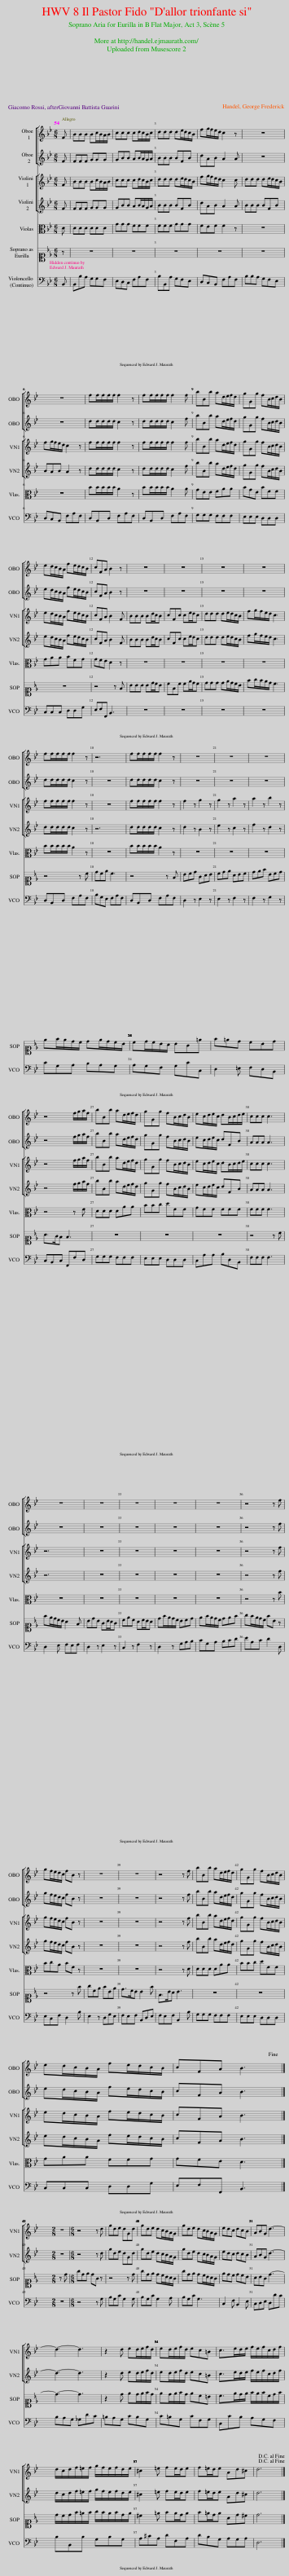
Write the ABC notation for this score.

X:1
%%score [ 1 2 ] [ 3 4 ] [ 5 6 ] 7 8 { ( 9 11 12 ) | ( 10 13 ) } 14 15 16
L:1/8
Q:1/4=54
M:6/8
I:linebreak $
K:Bb
V:1 treble
V:2 treble
V:3 tenor
V:4 bass
V:5 treble
V:6 treble
V:7 alto
V:8 alto1
V:9 treble
V:11 treble
V:12 treble
V:10 bass
V:13 bass
V:14 bass
V:15 bass
V:16 bass-8
V:1
 F | BBB Bc/B/A/B/ | ccc cd/c/B/c/ | ddd de/d/c/B/ | fg/f/e/d/ c2 z | %5
 z6 |$ z6 | ff/f/f/f/ f2 z | ff/f/f/f/ f2 f | bBb ad/e/f/d/ | %10
 gGg fB/c/d/B/ |$ ed/c/B/A/ fe/d/c/B/ | cFA B2 z | z6 | z6 | %15
 z6 | z6 |$ ff/f/f/f/ f2 z | z6 | ff/f/f/f/ f2 z | %20
 z6 | z6 | z6 |$ z6 | z6 | %25
 z6 |$ z4 f/g/a/f/ | bBb ad/e/f/d/ | gGg fB/c/d/B/ | ec/d/e/c/ dB/c/d/e/ | %30
 ccc c3 |$ z6 | z6 | z6 | z6 | %35
 z6 | z4 z f |$ gf/e/d/c/ fB z | z6 | z6 | %40
 z4 z f | bBb ad/e/f/d/ | gGg fB/c/d/B/ |$ ed/c/B/A/ fe/d/c/B/ | cFA B3!fine! |]$ %45
[K:Cb][M:2/8] z2 |[M:6/8] z6 | z6 | z6 | z6 | %50
 z6 | z6 |$ z6 | z6 | z6 | %55
 z6 |$ z6 | z6 | z6 | z6!D.C.!!D.C.! |] %60
V:2
 F | FFF GGG | GBB AB/A/G/A/ | BBB BFB | dAB A2 A | %5
 z6 |$ z6 | dd/d/d/d/ c2 z | dd/d/d/d/ c2 f | bBb ad/e/f/d/ | %10
 gGg fB/c/d/B/ |$ ed/c/B/A/ fe/d/c/B/ | cFA B2 z | z6 | z6 | %15
 z6 | z6 |$ dd/d/d/d/ c2 z | z6 | dd/d/d/d/ c2 z | %20
 z6 | z6 | z6 |$ z6 | z6 | %25
 z6 |$ z4 f/g/a/f/ | bBb ad/e/f/d/ | gGg fB/c/d/B/ | ec/d/e/c/ dFB | %30
 AAA A3 |$ z6 | z6 | z6 | z6 | %35
 z6 | z4 z f |$ gf/e/d/c/ fB z | z6 | z6 | %40
 z4 z f | bBb ad/e/f/d/ | gGg fB/c/d/B/ |$ ed/c/B/A/ fe/d/c/B/ | cFA B3 |]$ %45
[K:Cb][M:2/8] z2 |[M:6/8] z6 | z6 | z6 | z6 | %50
 z6 | z6 |$ z6 | z6 | z6 | %55
 z6 |$ z6 | z6 | z6 | z6 |] %60
V:3
 D | DDD DDD | GGG FFF | FFF GGG | FEF F2 z | %5
 z6 |$ z6 | BB/B/B/B/ A2 z | BB/B/B/B/ A2 A | GEE FAA | %10
 BGE BFF |$ GAA BFG | GFE D2 z | z6 | z6 | %15
 z6 | z6 |$ BB/B/B/B/ A2 z | z6 | BB/B/B/B/ A2 z | %20
 z6 | z6 | z6 |$ z6 | z6 | %25
 z6 |$ z4 z F | DDD DAA | BBc dFF | GFF FFF | %30
 FFF F3 |$ z6 | z6 | z6 | z6 | %35
 z6 | z4 z B |$ BcA BF z | z6 | z6 | %40
 z4 z D | DDD DAA | BBc dFF |$ GAA FFG | GFE D3 |]$ %45
[K:Cb][M:2/8] z2 |[M:6/8] z6 | z6 | z6 | z6 | %50
 z6 | z6 |$ z6 | z6 | z6 | %55
 z6 |$ z6 | z6 | z6 | z6 |] %60
V:4
 B,, | B,,B,A, G,G,F, | E,D,C, F,A,F, | B,B,,A, G,F,E, | D,C,B,, F,A,F, | %5
 z6 |$ z6 | D,B,,D, F,A,F, | D,B,,D, F,A,F, | G,G,G, F,F,F, | %10
 E,E,E, D,D,D, |$ C,C,C, D,D,G, | E,F,F,, B,,3 | z6 | z6 | %15
 z6 | z6 |$ D,B,,D, F,A,F, | z6 | D,B,,D, F,A,F, | %20
 z6 | z6 | z6 |$ z6 | z6 | %25
 z6 |$ z4 F,D, | G,G,G, F,F,F, | E,E,E, D,D,D, | C,A,A, B,D,B,, | %30
 F,F,F, F,3 |$ z6 | z6 | z6 | z6 | %35
 z6 | z4 z D, |$ E,C,F, D,2 z | z6 | z6 | %40
 z4 z B, | G,G,G, F,F,F, | E,E,E, D,D,D, |$ C,C,C, D,D,G, | E,F,F,, B,,3 |]$ %45
[K:Cb][M:2/8] z2 |[M:6/8] z6 | z6 | z6 | z6 | %50
 z6 | z6 |$ z6 | z6 | z6 | %55
 z6 |$ z6 | z6 | z6 | z6 |] %60
V:5
 F | BBB Bc/B/A/B/ | ccc cd/c/B/c/ | ddd de/d/c/B/ | fg/f/e/d/ c2 c | %5
 ddd de/d/c/B/ |$ fg/f/e/d/ c2 z | ff/f/f/f/ f2 z | ff/f/f/f/ f2 f | bBb ad/e/f/d/ | %10
 gGg fB/c/d/B/ |$ ed/c/B/A/ fe/d/c/B/ | cFA B2 F | BBB Bd/c/B | cFc ce/d/c | %15
 ddd de/d/c/B/ | fg/f/e/d/ c3 |$ ff/f/f/f/ f2 z | z6 | ff/f/f/f/ f2 z | %20
 f2 z g2 z | g2 z a2 z | a2 z b2 z |$ z6 | z6 | %25
 z6 |$ z4 f/g/a/f/ | bBb ad/e/f/d/ | gGg fB/c/d/B/ | ec/d/e/c/ dB/c/d/e/ | %30
 ccc c3 |$ z6 | z6 | z6 | z6 | %35
 z6 | z4 z f |$ gf/e/d/c/ fB z | z6 | z6 | %40
 z4 z f | bBb ad/e/f/d/ | gGg fB/c/d/B/ |$ ed/c/B/A/ fe/d/c/B/ | cFA B3 |]$ %45
[M:2/8] z2 |[M:6/8] z4 z d | gde dGd | gde dc/B/A/G/ | gde dc/B/A/G/ | %50
 edc dcB | ABG d3- |$ d3- d3 | z2 d ed/e/f/d/ | ed/e/f/d/ ec=B | %55
 c>ed/e/ f/e/f/c/d/f/ |$ d/c/d/f/=e/f/ g/f/e/f/d/e/ | ^c2 =e fe/d/e | f=e/d/e Ad^c | d6 |] %60
V:6
 F | FFF GGG | GBB AB/A/G/A/ | BBB BFB | dAB A2 A | %5
 BBB BFB |$ BAB A2 z | dd/d/d/d/ c2 z | dd/d/d/d/ c2 f | bBb ad/e/f/d/ | %10
 gGg fB/c/d/B/ |$ ed/c/B/A/ fe/d/c/B/ | cFA B2 F | BBB Bd/c/B | cFc ce/d/c | %15
 ddd de/d/c/B/ | fg/f/e/d/ c3 |$ dd/d/d/d/ c2 z | z6 | dd/d/d/d/ c2 z | %20
 d2 z B2 z | e2 z c2 z | f2 z d2 z |$ z6 | z6 | %25
 z6 |$ z4 f/g/a/f/ | bBb ad/e/f/d/ | gGg fB/c/d/B/ | ec/d/e/c/ dFB | %30
 AAA A3 |$ z6 | z6 | z6 | z6 | %35
 z6 | z4 z f |$ gf/e/d/c/ fB z | z6 | z6 | %40
 z4 z f | bBb ad/e/f/d/ | gGg fB/c/d/B/ |$ ed/c/B/A/ fe/d/c/B/ | cFA B3 |]$ %45
[M:2/8] z2 |[M:6/8] z4 z d | gde dGd | gde dc/B/A/G/ | gde dc/B/A/G/ | %50
 edc dcB | ABG d3- |$ d3- d3 | z2 d ed/e/f/d/ | ed/e/f/d/ ec=B | %55
 c>ed/e/ f/e/f/c/d/f/ |$ d/c/d/f/=e/f/ g/f/e/f/d/e/ | ^c2 =e fe/d/e | f=e/d/e Ad^c | d6 |] %60
V:7
 D | DDD DDD | GGG FFF | FFF GGG | FEF F2 z | %5
 z6 |$ z6 | BB/B/B/B/ A2 z | BB/B/B/B/ A2 A | GEE FAA | %10
 BGE BFF |$ GAA BFG | GFE D2 z | z6 | z6 | %15
 z6 | z6 |$ BB/B/B/B/ A2 z | z6 | BB/B/B/B/ A2 z | %20
 z6 | z6 | z6 |$ z6 | z6 | %25
 z6 |$ z4 z F | DDD DAA | BBc dFF | GFF FFF | %30
 FFF F3 |$ z6 | z6 | z6 | z6 | %35
 z6 | z4 z B |$ BcA BF z | z6 | z6 | %40
 z4 z D | DDD DAA | BBc dFF |$ GAA FFG | GFE D3 |]$ %45
[K:Cb][M:2/8] z2 |[M:6/8] z6 | z6 | z6 | z6 | %50
 z6 | z6 |$ z6 | z6 | z6 | %55
 z6 |$ z6 | z6 | z6 | z6 |] %60
V:8
 z | z6 | z6 | z6 | z6 | %5
 z6 |$ z6 | z6 | z6 | z6 | %10
 z6 |$ z6 | z4 z F | BBB Bd/c/B | cFc ce/d/c | %15
 ddd de/d/c/B/ | fg/f/e/d/ c3 |$ z4 z c | dce c3 | z4 z F | %20
 Bcd GAB | cde ABc | def Bcd |$ ef/e/d/c/ de/d/c/B/ | cd/c/B/A/ BG=e | %25
 f=ed cBd |$ A>GF F3 | z6 | z6 | z6 | %30
 z4 z c |$ fe/d/c/B/ A2 F | BdB GB/A/G | cec Ac/B/A | df/e/d/c/ Bcd | %35
 ef/e/d/c/ def | gf/e/d/c/ fB z |$ z4 z f | gce fBe | d>cB B2 f | %40
 F>BA B3 | z6 | z6 |$ z6 | z6 |]$ %45
[M:2/8] z d |[M:6/8] gde dG z | z4 z d | gde dc/B/A/G/ | gde dc/B/A/G/ | %50
 edc dcB | ABG d3- |$ d3- d3 | z2 d ed/e/f/d/ | ed/e/f/d/ ec=B | %55
 c>ed/e/ f/e/f/c/d/f/ |$ d/c/d/f/=e/f/ g/f/e/f/d/e/ | ^c2 =e fe/d/e | f=e/d/e Ad^c | d6 |] %60
V:9
 [B,DF] | BBB Bc/B/A/B/ | ccc cd/c/B/c/ | ddd de/d/c/B/ | fg/f/e/d/ c2 c | %5
 [DB][DB][DB] [DB]FE |$ [B,F][A,E][DB] [CA]2 F | FF/F/F/F/ F2 z | FF/F/F/F/ F2 F | [B,EG][B,E][B,E] [DF][DA][DA] | %10
 [EB]GE [FB]FF |$ [EG]AA [FB][B,F][EG] | [B,G][CF][A,CE] [F,B,D]2 [F,A,CE] | [B,DF][B,DF][B,DF] [B,DF][DFB]/C/[B,DF] | [CFA][F,A,C][CFA] [CFA][EFAc]/D/[CEFA] | %15
 [DFB][DFB][DFB] [DFB]E/D/C/B,/ | [FAc]G/F/E/D/ [CFA]3 |$ [B,D][F,B,D][B,D] [A,CF][CFA][A,CF] | [DFB][CEG][G,CE] [A,CF][CFA][A,CF] | [B,D][F,B,D][B,D] [A,CF][CFA][A,CF] | %20
 [DF]2 z [B,EG]2 z | [EG]2 z [CFA]2 z | [FA]2 z [DGB]2 z |$ [Ec][CEG][CFA] [DFB][FA][EG] | [CFA]G[DF] [B,DG][=EG][CEG] | %25
 [A,DF][G,B,=E][DE] [A,CF][G,B,D][G,B,D] |$ z6 | z6 | z6 | G,FF FF,F, | %30
 FFF F3 |$ [^A,F]E/D/C/B,/ =A,2 F | [F,B,][F,B,D][F,B,D] [G,C]B,/A,/G, | [G,CE][G,E][E,G,C] [A,C]C/B,/A, | [^A,D]F/E/D/C/ [B,D][CE][DF] | %35
 [EG]F/E/D/C/ [DF]EF | [GB]F/E/D/C/ [FB]B,[B,DF] |$ [EGB][CEGc][CFA] [F,DB]FF | [B,G][G,CE][CEG] [B,F]B,[G,CE] | D>CB, B,2 F | %40
 F>B,A, B,2 D | DDD DAA | BBc dFF |$ GAA FFG | CFA B3 |]$ %45
[M:2/8] z D |[M:6/8] [B,G][G,D][CE] [B,D]G,[DG] | [DG]DE DGD | [DG]DE [DG]2 A | [DG]DE D3 | %50
 [G,E]DC [F,D]CB, | A,B,G, D3 |$ [DGB]AG [D_G][GA][DGA] | [DG_c][_GA]=G [EG=c][DG=B][DG] | [EGc][DG=B][DG] [EGc]F[DG] | %55
 C[EGc][DFB] [CFA]GF |$ [DFB]B,[DFB] [DG][DGB][DG] | [^C=EA][EA^c][CEA] [FAd][DF][EA] | [FAd][DGB][DG] [^C=EA][DG][CEA] | D6 |] %60
V:10
 B,, | B,,B,A, G,G,F, | E,D,C, F,A,F, | B,B,,A, G,F,E, | D,C,B,, F,A,F, | %5
 B,B,A, G,F,E, |$ D,C,[B,,F,] F,[A,CF][F,A,C] | B,B,/B,/B,/B,/ A,2 z | B,B,/B,/B,/B,/ A,2 A, | G,G,G, [F,A,][F,A,][F,A,] | %10
 [E,B,][E,B,][E,G,B,] D,[D,B,][D,B,] |$ C,C,C, D,D,[G,B,] | E,[F,A,]F,, B,,3 | z6 | z6 | %15
 z6 | z6 |$ [D,F,]B,,[D,F,] F,A,F, | B,G,E, F,A,F, | [D,F,]B,,[D,F,] F,A,F, | %20
 [D,B,]2 z [E,G,]2 z | [E,C]2 z [F,A,]2 z | F,2 z G,2 z |$ CG,A, B,A,G, | A,G,F, G,CC, | %25
 D,2 =E, F,D,B,, |$ [C,F,A,C][B,,B,][C,F,A,C] [F,,A,CF]F,[D,F,] | [G,B,D][G,B,D][G,B,D] [F,D][F,A,][F,A,] | [E,G,B,][E,G,B,][E,G,C] [D,F,D][D,F,][D,F,] | C,A,A, B,D,B,, | %30
 F,F,F, F,2 C |$ D,2 E, F,E,[F,A,C] | D,2 z E,2 z | C,2 z F,2 z | D,2 z G,A,B, | %35
 CG,A, B,CD | EA,C D2 D, |$ E,C,F, D,2 B, | E,2 z D,G,E, | [F,B,]E,F, [B,,D,F,][D,F,B,]E, | %40
 [F,B,D]E,F, [B,,D,F,]2 B, | [G,B,][G,B,][G,B,] [F,A,]F,F, | [E,G,][E,G,][E,G,] [D,F,]D,D, |$ [C,E,]C,C, [D,F,]D,G, | E,F,F,, [B,,,F,]3 |]$ %45
[M:2/8] z2 |[M:6/8] z4 z [G,B,] | B,[G,B,]C G,2 [G,B,] | B,[G,B,]C [G,B,]2 A, | B,[G,B,]C [G,B,]3 | %50
 C,2 F, B,,2 [E,G,] | C,D,E, [D,_G,A,]DC |$ B,A,[G,B,] [_G,A,]DC | =B,A,[G,B,] CB,[G,B,] | C=B,[G,B,] C[F,_A,C][G,B,] | %55
 [C,E,G,]CB, A,G,[F,A,C] |$ B,[B,,D,F,]B, [G,B,]B,[G,B,] | A,^CA, D[F,A,][A,C] | DB,[G,B,] A,[G,B,]A, | [D,F,A,]6 |] %60
V:11
 x | [DF][DF][DF] [DG][DG]D | GGG [FA][FB]/[FA]/G/A/ | [FB][FB][FB] [GB]FE | [Fd][EA][FB] [FA]2 A | %5
 x6 |$ x6 | x6 | x6 | x6 | %10
 x6 |$ x6 | x6 | x6 | x6 | %15
 x6 | x6 |$ x6 | x6 | x6 | %20
 x6 | x6 | x6 |$ x6 | x6 | %25
 x6 |$ x6 | x6 | x6 | E,C/D/E/C/ DB,/C/D/E,/ | %30
 CCC C3 |$ x6 | x6 | x6 | x6 | %35
 x6 | x6 |$ x6 | x6 | x6 | %40
 x6 | x6 | x6 |$ x6 | x6 |]$ %45
[M:2/8] x2 |[M:6/8] x6 | x6 | x6 | x6 | %50
 x6 | x6 |$ x6 | x6 | x6 | %55
 x6 |$ x6 | x6 | x6 | x6 |] %60
V:12
 x | x6 | x6 | x6 | x6 | %5
 x6 |$ x6 | DD/D/D/D/ C2 z | DD/D/D/D/ C2 x | x6 | %10
 x6 |$ x6 | x6 | x6 | x6 | %15
 x6 | x6 |$ x6 | x6 | x6 | %20
 x6 | x6 | x6 |$ x6 | x6 | %25
 x6 |$ x6 | x6 | x6 | x6 | %30
 x6 |$ x6 | x6 | x6 | x6 | %35
 x6 | x6 |$ x6 | x6 | x6 | %40
 x6 | x6 | x6 |$ x6 | G, z E D3 |]$ %45
[M:2/8] x2 |[M:6/8] x6 | x6 | x6 | x6 | %50
 x6 | x6 |$ x6 | x6 | x6 | %55
 x6 |$ x6 | x6 | x6 | x6 |] %60
V:13
 x | x6 | x6 | x6 | x6 | %5
 x6 |$ x6 | D,B,,D, F,[A,CF][F,A,CF] | D,B,,D, F,[A,CF][F,C] | x6 | %10
 x6 |$ x6 | x6 | x6 | x6 | %15
 x6 | x6 |$ x6 | x6 | x6 | %20
 x6 | x6 | x6 |$ x6 | x6 | %25
 x6 |$ x6 | x6 | x6 | x6 | %30
 x6 |$ x6 | x6 | x6 | x6 | %35
 x6 | x6 |$ x6 | x6 | x6 | %40
 x6 | x6 | x6 |$ x6 | x6 |]$ %45
[M:2/8] x2 |[M:6/8] x6 | x6 | x6 | x6 | %50
 x6 | x6 |$ x6 | x6 | x6 | %55
 x6 |$ x6 | x6 | x6 | x6 |] %60
V:14
 B,, | B,,B,A, G,G,F, | E,D,C, F,A,F, | B,B,,A, G,F,E, | D,C,B,, F,A,F, | %5
 B,B,A, G,F,E, |$ D,C,B,, F,A,F, | D,B,,D, F,A,F, | D,B,,D, F,A,F, | G,G,G, F,F,F, | %10
 E,E,E, D,D,D, |$ C,C,C, D,D,G, | E,F,F,, B,,3 | z6 | z6 | %15
 z6 | z6 |$ D,B,,D, F,A,F, | B,G,E, F,A,F, | D,B,,D, F,A,F, | %20
 D,2 z E,2 z | E,2 z F,2 z | F,2 z G,2 z |$ CG,A, B,A,G, | A,G,F, G,CC, | %25
 D,2 =E, F,D,B,, |$ C,B,,C, F,,F,D, | G,G,G, F,F,F, | E,E,E, D,D,D, | C,A,A, B,D,B,, | %30
 F,F,F, F,3 |$ D,2 E, F,E,F, | D,2 z E,2 z | C,2 z F,2 z | D,2 z G,A,B, | %35
 CG,A, B,CD | EA,C D2 D, |$ E,C,F, D,2 B, | E,2 z D,G,E, | F,E,F, B,,D,E, | %40
 F,E,F, B,,2 B, | G,G,G, F,F,F, | E,E,E, D,D,D, |$ C,C,C, D,D,G, | E,F,F,, B,,3 |]$ %45
[M:2/8] z2 |[M:6/8] z4 z G, | B,G,C G,2 G, | B,G,C G,2 A, | B,G,C G,3 | %50
 C,2 F, B,,2 E, | C,D,E, D,DC |$ B,A,G, _G,DC | =B,A,G, CB,G, | C=B,G, CF,G, | %55
 C,CB, A,G,F, |$ B,B,,B, G,B,G, | A,^CA, DF,A, | DB,G, A,G,A, | D,6 |] %60
V:15
 B,, | B,,B,A, G,G,F, | E,D,C, F,A,F, | B,B,,A, G,F,E, | D,C,B,, F,A,F, | %5
 B,B,A, G,F,E, |$ D,C,B,, F,A,F, | D,B,,D, F,A,F, | D,B,,D, F,A,F, | G,G,G, F,F,F, | %10
 E,E,E, D,D,D, |$ C,C,C, D,D,G, | E,F,F,, B,,3 | z6 | z6 | %15
 z6 | z6 |$ D,B,,D, F,A,F, | z6 | D,B,,D, F,A,F, | %20
 D,2 z E,2 z | E,2 z F,2 z | F,2 z G,2 z |$ z6 | z6 | %25
 z6 |$ z4 F,D, | G,G,G, F,F,F, | E,E,E, D,D,D, | C,A,A, B,D,B,, | %30
 F,F,F, F,3 |$ z6 | z6 | z6 | z6 | %35
 z6 | z4 z D, |$ E,C,F, D,2 z | z6 | z6 | %40
 z4 z B, | G,G,G, F,F,F, | E,E,E, D,D,D, |$ C,C,C, D,D,G, | E,F,F,, B,,3 |]$ %45
[M:2/8] z2 |[M:6/8] z4 z G, | B,G,C G,2 G, | B,G,C G,2 A, | B,G,C G,3 | %50
 C,2 F, B,,2 E, | C,D,E, D,DC |$ B,A,G, _G,DC | z2 G, C=B,G, | C=B,G, CF,G, | %55
 C,CB, A,G,F, |$ B,B,,B, G,B,G, | A,^CA, DF,A, | DB,G, A,G,A, | D,6 |] %60
V:16
 B,, | B,,B,A, G,G,F, | E,D,C, F,A,F, | B,B,,A, G,F,E, | D,C,B,, F,A,F, | %5
 B,B,A, G,F,E, |$ D,C,B,, F,A,F, | D,B,,D, F,A,F, | D,B,,D, F,A,F, | G,G,G, F,F,F, | %10
 E,E,E, D,D,D, |$ C,C,C, D,D,G, | E,F,F,, B,,3 | z6 | z6 | %15
 z6 | z6 |$ D,B,,D, F,A,F, | z6 | D,B,,D, F,A,F, | %20
 D,2 z E,2 z | E,2 z F,2 z | F,2 z G,2 z |$ z6 | z6 | %25
 z6 |$ z4 F,D, | G,G,G, F,F,F, | E,E,E, D,D,D, | C,A,A, B,D,B,, | %30
 F,F,F, F,3 |$ z6 | z6 | z6 | z6 | %35
 z6 | z4 z D, |$ E,C,F, D,2 z | z6 | z6 | %40
 z4 z B, | G,G,G, F,F,F, | E,E,E, D,D,D, |$ C,C,C, D,D,G, | E,F,F,, B,,3 |]$ %45
[M:2/8] z2 |[M:6/8] z4 z G, | B,G,C G,2 G, | B,G,C G,2 A, | B,G,C G,3 | %50
 C,2 F, B,,2 E, | C,D,E, D,DC |$ B,A,G, _G,DC | z2 G, C=B,G, | C=B,G, CF,G, | %55
 C,CB, A,G,F, |$ B,B,,B, G,B,G, | A,^CA, DF,A, | DB,G, A,G,A, | D,6 |] %60
